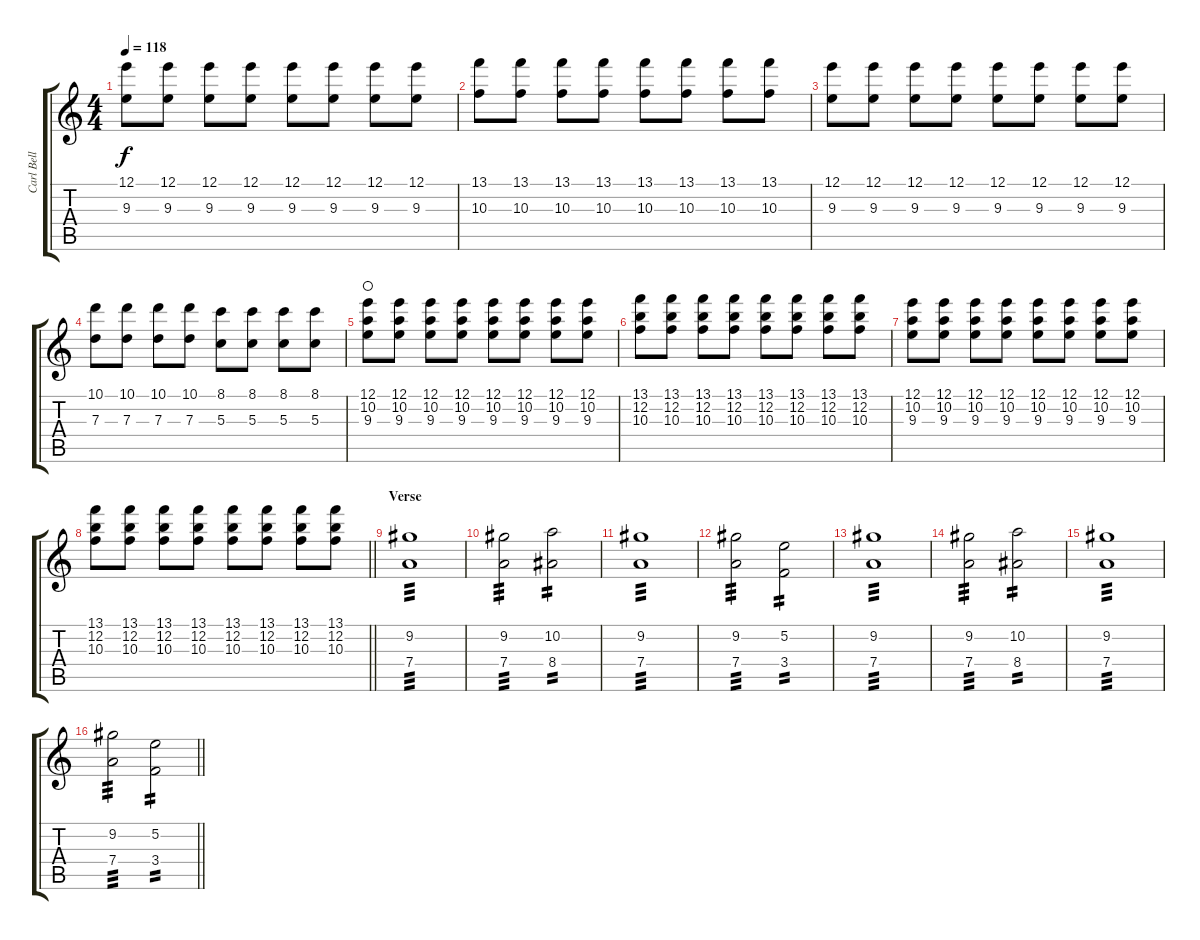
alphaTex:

\track ("Carl Bell (Lead Guitar)" "Carl Bell ") {instrument distortionguitar}
\staff {score tabs}
\tuning (E4 B3 G3 D3 A2 E2) {hide}
\ts (4 4)
\tempo 118
\clef g2
\ks c
(12.1 9.3).8{dy f} (12.1 9.3).8 (12.1 9.3).8 (12.1 9.3).8 (12.1 9.3).8 (12.1 9.3).8 (12.1 9.3).8 (12.1 9.3).8 |
(13.1 10.3).8 (13.1 10.3).8 (13.1 10.3).8 (13.1 10.3).8 (13.1 10.3).8 (13.1 10.3).8 (13.1 10.3).8 (13.1 10.3).8 |
(12.1 9.3).8 (12.1 9.3).8 (12.1 9.3).8 (12.1 9.3).8 (12.1 9.3).8 (12.1 9.3).8 (12.1 9.3).8 (12.1 9.3).8 |
(10.1 7.3).8 (10.1 7.3).8 (10.1 7.3).8 (10.1 7.3).8 (8.1 5.3).8 (8.1 5.3).8 (8.1 5.3).8 (8.1 5.3).8 |
(12.1 10.2 9.3).8{waho} (12.1 10.2 9.3).8 (12.1 10.2 9.3).8 (12.1 10.2 9.3).8 (12.1 10.2 9.3).8 (12.1 10.2 9.3).8 (12.1 10.2 9.3).8 (12.1 10.2 9.3).8 |
(13.1 12.2 10.3).8 (13.1 12.2 10.3).8 (13.1 12.2 10.3).8 (13.1 12.2 10.3).8 (13.1 12.2 10.3).8 (13.1 12.2 10.3).8 (13.1 12.2 10.3).8 (13.1 12.2 10.3).8 |
(12.1 10.2 9.3).8 (12.1 10.2 9.3).8 (12.1 10.2 9.3).8 (12.1 10.2 9.3).8 (12.1 10.2 9.3).8 (12.1 10.2 9.3).8 (12.1 10.2 9.3).8 (12.1 10.2 9.3).8 |
\barLineRight lightlight
(13.1 12.2 10.3).8 (13.1 12.2 10.3).8 (13.1 12.2 10.3).8 (13.1 12.2 10.3).8 (13.1 12.2 10.3).8 (13.1 12.2 10.3).8 (13.1 12.2 10.3).8 (13.1 12.2 10.3).8 |
\section ("" "Verse")
(9.2 7.4).1{tp 3} |
(9.2 7.4).2{tp 3} (10.2 8.4).2{tp 2} |
(9.2 7.4).1{tp 3} |
(9.2 7.4).2{tp 3} (5.2 3.4).2{tp 2} |
(9.2 7.4).1{tp 3} |
(9.2 7.4).2{tp 3} (10.2 8.4).2{tp 2} |
(9.2 7.4).1{tp 3} |
\barLineRight lightlight
(9.2 7.4).2{tp 3} (5.2 3.4).2{tp 2}
